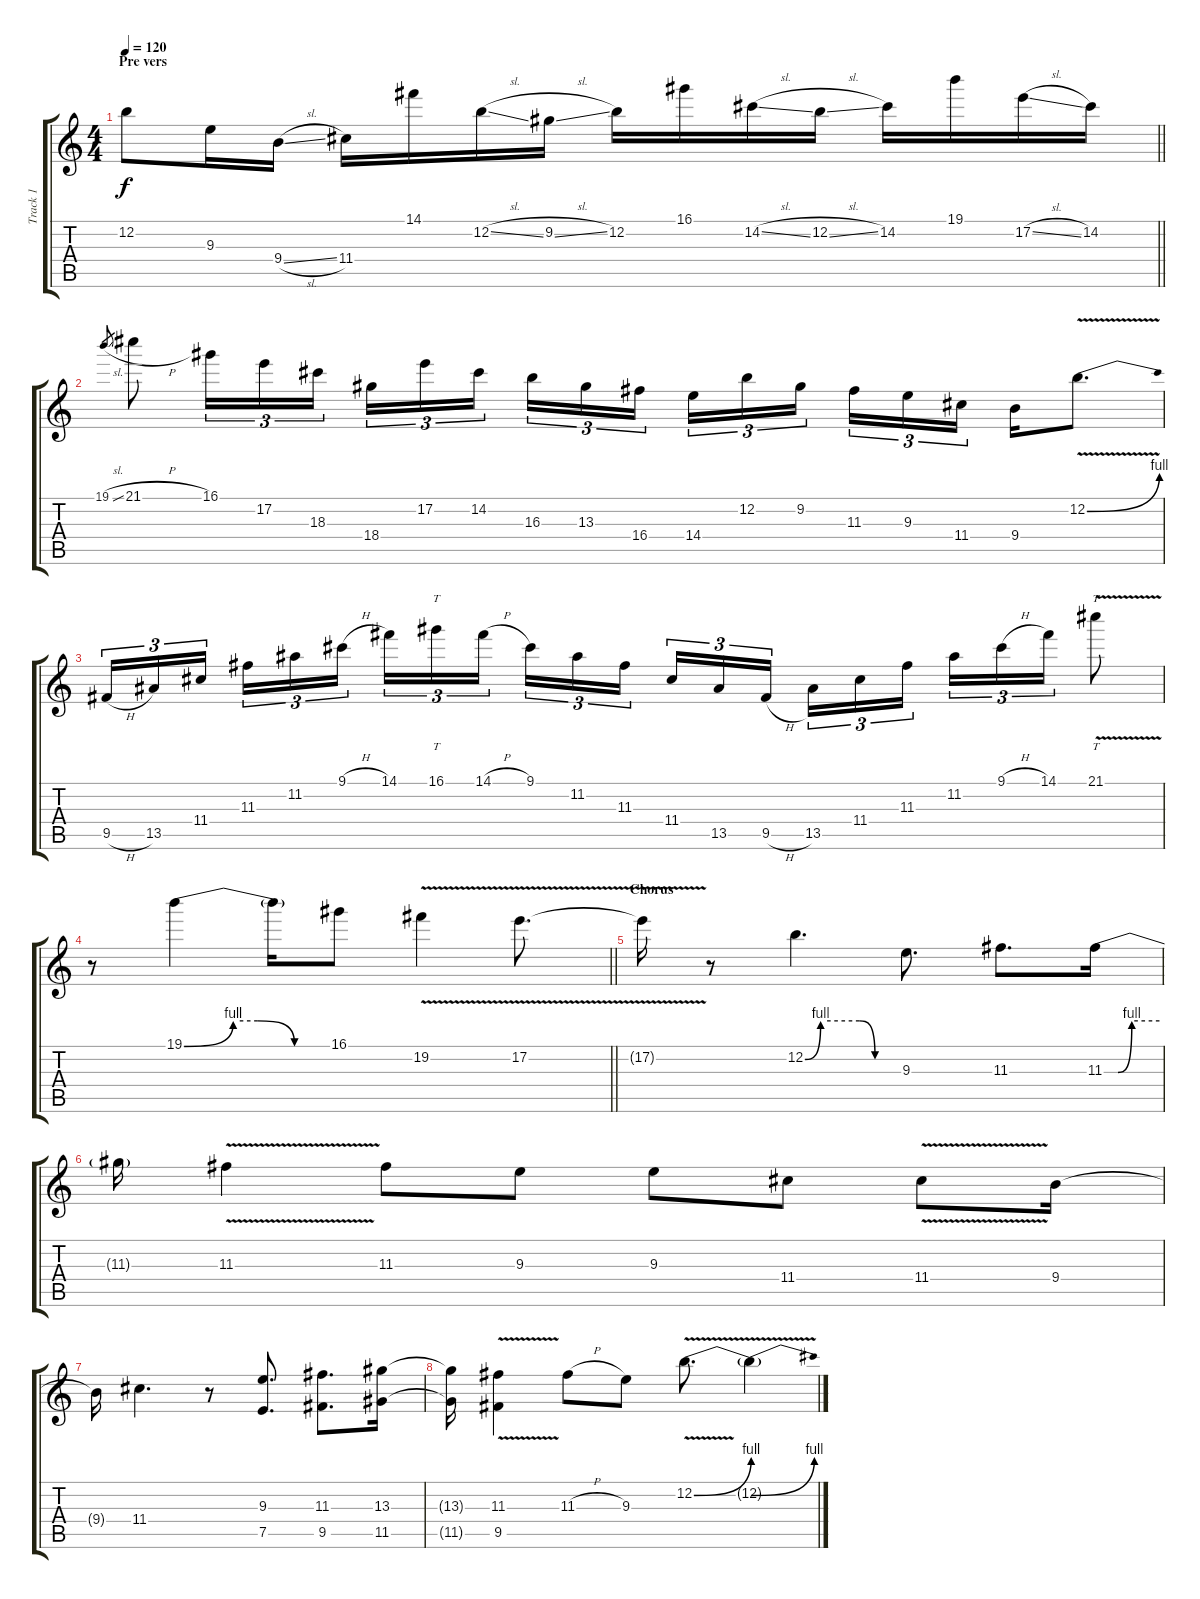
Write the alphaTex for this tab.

\track ("Track 1" "Track 1") {instrument overdrivenguitar}
\staff {score tabs}
\tuning (E4 B3 G3 D3 A2 E2) {hide}
\ts (4 4)
\section ("" "Pre vers")
\tempo 120
\clef g2
\barLineRight lightlight
\ks c
12.2.8{dy f} 9.3.16 9.4{sl}.16 11.4.16 14.1.16 12.2{sl}.16 9.2{sl}.16 12.2.16 16.1.16 14.2{sl}.16 12.2{sl}.16 14.2.16 19.1.16 17.2{sl}.16 14.2.16 |
19.1{sl}.8{gr} 21.1{h}.8 16.1.16{tu (3 2)} 17.2.16{tu (3 2)} 18.3.16{tu (3 2)} 18.4.16{tu (3 2)} 17.2.16{tu (3 2)} 14.2.16{tu (3 2) beam splitsecondary} 16.3.16{tu (3 2)} 13.3.16{tu (3 2)} 16.4.16{tu (3 2)} 14.4.16{tu (3 2)} 12.2.16{tu (3 2)} 9.2.16{tu (3 2) beam splitsecondary} 11.3.16{tu (3 2)} 9.3.16{tu (3 2)} 11.4.16{tu (3 2)} 9.4.16 12.2{be (bend 0 0 60 4) v}.8{d} |
9.5{h}.16{tu (3 2)} 13.5.16{tu (3 2)} 11.4.16{tu (3 2) beam splitsecondary} 11.3.16{tu (3 2)} 11.2.16{tu (3 2)} 9.1{h}.16{tu (3 2)} 14.1.16{tu (3 2)} 16.1.16{tt tu (3 2)} 14.1{h}.16{tu (3 2) beam splitsecondary} 9.1.16{tu (3 2)} 11.2.16{tu (3 2)} 11.3.16{tu (3 2)} 11.4.16{tu (3 2)} 13.5.16{tu (3 2)} 9.5{h}.16{tu (3 2) beam splitsecondary} 13.5.16{tu (3 2)} 11.4.16{tu (3 2)} 11.3.16{tu (3 2)} 11.2.16{tu (3 2)} 9.1{h}.16{tu (3 2)} 14.1.16{tu (3 2)} 21.1{v}.8{tt} |
\barLineRight lightlight
r.8 19.1{be (custom 0 0 20 4 30 4 45 0 60 0)}.4 19.1{t}.16 16.1.8 19.2{v}.4 17.2{v}.8{d} |
\section ("" "Chorus")
17.2{t}.16 r.8 12.2{be (custom 0 0 10 4 35 4 45 0 60 0)}.4{d} 9.3.8{d} 11.3.8{d} 11.3{be (custom 0 0 15 0 30 4 60 4)}.16 |
11.3{t}.16 11.3{v}.4 11.3.8 9.3.8 9.3.8 11.4.8 11.4{v}.8 9.4.16 |
9.4{t}.16 11.4.4{d} r.8 (9.3 7.5).8{d} (11.3 9.5).8{d} (13.3 11.5).16 |
(13.3{t} 11.5{t}).16 (11.3{v} 9.5).4 11.3{h}.8 9.3.8 12.2{be (bend 0 0 60 4) v}.8{d} 12.2{be (bend 0 0 60 4) v t}.4
